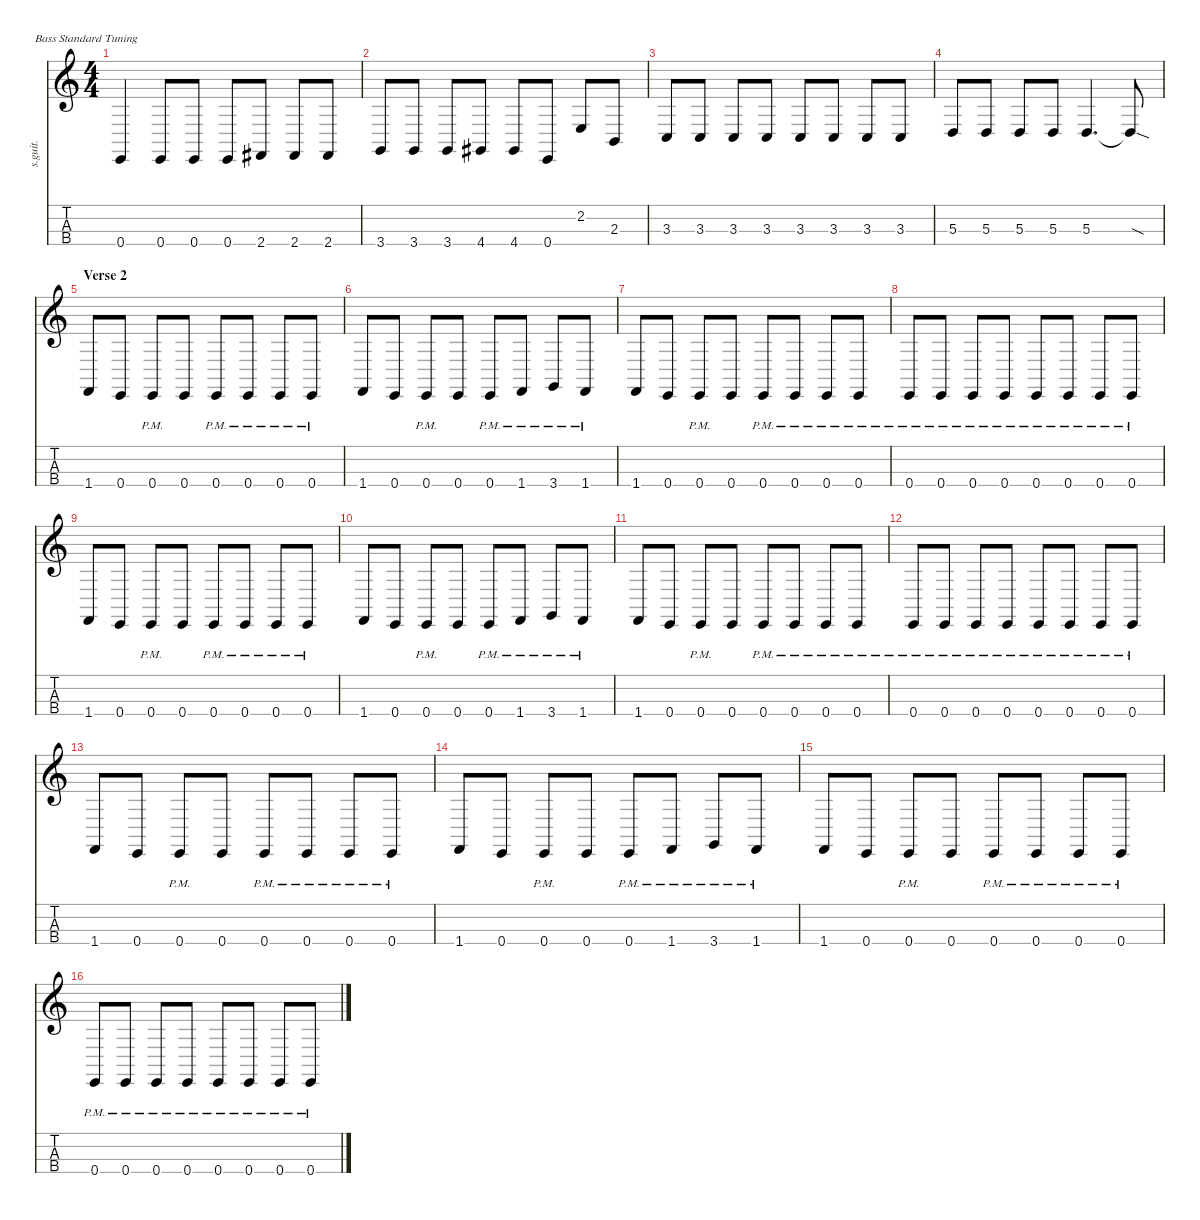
\defaultSystemsLayout 4
\hideDynamics
\bracketExtendMode nobrackets
\track ("Dave Ellefson" "s.guit.") {instrument electricbasspick}
\staff {score tabs}
\tuning (G2 D2 A1 E1)
\ts (4 4)
\tempo (140 hide)
\clef g2
\ks c
0.4.4{lyrics (0 "") lyrics (1 "") lyrics (2 "") lyrics (3 "") lyrics (4 "") dy fff} 0.4.8{lyrics (0 "") lyrics (1 "") lyrics (2 "") lyrics (3 "") lyrics (4 "")} 0.4.8{lyrics (0 "") lyrics (1 "") lyrics (2 "") lyrics (3 "") lyrics (4 "")} 0.4.8{lyrics (0 "") lyrics (1 "") lyrics (2 "") lyrics (3 "") lyrics (4 "")} 2.4{acc #}.8{lyrics (0 "") lyrics (1 "") lyrics (2 "") lyrics (3 "") lyrics (4 "")} 2.4{acc #}.8{lyrics (0 "") lyrics (1 "") lyrics (2 "") lyrics (3 "") lyrics (4 "")} 2.4{acc #}.8{lyrics (0 "") lyrics (1 "") lyrics (2 "") lyrics (3 "") lyrics (4 "")} |
3.4.8{lyrics (0 "") lyrics (1 "") lyrics (2 "") lyrics (3 "") lyrics (4 "")} 3.4.8{lyrics (0 "") lyrics (1 "") lyrics (2 "") lyrics (3 "") lyrics (4 "")} 3.4.8{lyrics (0 "") lyrics (1 "") lyrics (2 "") lyrics (3 "") lyrics (4 "")} 4.4{acc #}.8{lyrics (0 "") lyrics (1 "") lyrics (2 "") lyrics (3 "") lyrics (4 "")} 4.4{acc #}.8{lyrics (0 "") lyrics (1 "") lyrics (2 "") lyrics (3 "") lyrics (4 "")} 0.4.8{lyrics (0 "") lyrics (1 "") lyrics (2 "") lyrics (3 "") lyrics (4 "")} 2.2.8{lyrics (0 "") lyrics (1 "") lyrics (2 "") lyrics (3 "") lyrics (4 "")} 2.3.8{lyrics (0 "") lyrics (1 "") lyrics (2 "") lyrics (3 "") lyrics (4 "")} |
3.3.8{lyrics (0 "") lyrics (1 "") lyrics (2 "") lyrics (3 "") lyrics (4 "")} 3.3.8{lyrics (0 "") lyrics (1 "") lyrics (2 "") lyrics (3 "") lyrics (4 "")} 3.3.8{lyrics (0 "") lyrics (1 "") lyrics (2 "") lyrics (3 "") lyrics (4 "")} 3.3.8{lyrics (0 "") lyrics (1 "") lyrics (2 "") lyrics (3 "") lyrics (4 "")} 3.3.8{lyrics (0 "") lyrics (1 "") lyrics (2 "") lyrics (3 "") lyrics (4 "")} 3.3.8{lyrics (0 "") lyrics (1 "") lyrics (2 "") lyrics (3 "") lyrics (4 "")} 3.3.8{lyrics (0 "") lyrics (1 "") lyrics (2 "") lyrics (3 "") lyrics (4 "")} 3.3.8{lyrics (0 "") lyrics (1 "") lyrics (2 "") lyrics (3 "") lyrics (4 "")} |
5.3.8{lyrics (0 "") lyrics (1 "") lyrics (2 "") lyrics (3 "") lyrics (4 "")} 5.3.8{lyrics (0 "") lyrics (1 "") lyrics (2 "") lyrics (3 "") lyrics (4 "")} 5.3.8{lyrics (0 "") lyrics (1 "") lyrics (2 "") lyrics (3 "") lyrics (4 "")} 5.3.8{lyrics (0 "") lyrics (1 "") lyrics (2 "") lyrics (3 "") lyrics (4 "")} 5.3.4{d lyrics (0 "") lyrics (1 "") lyrics (2 "") lyrics (3 "") lyrics (4 "")} 5.3{sod t}.8{lyrics (0 "") lyrics (1 "") lyrics (2 "") lyrics (3 "") lyrics (4 "")} |
\section ("" "Verse 2")
1.4.8{lyrics (0 "") lyrics (1 "") lyrics (2 "") lyrics (3 "") lyrics (4 "")} 0.4.8{lyrics (0 "") lyrics (1 "") lyrics (2 "") lyrics (3 "") lyrics (4 "")} 0.4{pm}.8{lyrics (0 "") lyrics (1 "") lyrics (2 "") lyrics (3 "") lyrics (4 "")} 0.4.8{lyrics (0 "") lyrics (1 "") lyrics (2 "") lyrics (3 "") lyrics (4 "")} 0.4{pm}.8{lyrics (0 "") lyrics (1 "") lyrics (2 "") lyrics (3 "") lyrics (4 "")} 0.4{pm}.8{lyrics (0 "") lyrics (1 "") lyrics (2 "") lyrics (3 "") lyrics (4 "")} 0.4{pm}.8{lyrics (0 "") lyrics (1 "") lyrics (2 "") lyrics (3 "") lyrics (4 "")} 0.4{pm}.8{lyrics (0 "") lyrics (1 "") lyrics (2 "") lyrics (3 "") lyrics (4 "")} |
1.4.8{lyrics (0 "") lyrics (1 "") lyrics (2 "") lyrics (3 "") lyrics (4 "")} 0.4.8{lyrics (0 "") lyrics (1 "") lyrics (2 "") lyrics (3 "") lyrics (4 "")} 0.4{pm}.8{lyrics (0 "") lyrics (1 "") lyrics (2 "") lyrics (3 "") lyrics (4 "")} 0.4.8{lyrics (0 "") lyrics (1 "") lyrics (2 "") lyrics (3 "") lyrics (4 "")} 0.4{pm}.8{lyrics (0 "") lyrics (1 "") lyrics (2 "") lyrics (3 "") lyrics (4 "")} 1.4{pm}.8{lyrics (0 "") lyrics (1 "") lyrics (2 "") lyrics (3 "") lyrics (4 "")} 3.4{pm}.8{lyrics (0 "") lyrics (1 "") lyrics (2 "") lyrics (3 "") lyrics (4 "")} 1.4{pm}.8{lyrics (0 "") lyrics (1 "") lyrics (2 "") lyrics (3 "") lyrics (4 "")} |
1.4.8{lyrics (0 "") lyrics (1 "") lyrics (2 "") lyrics (3 "") lyrics (4 "")} 0.4.8{lyrics (0 "") lyrics (1 "") lyrics (2 "") lyrics (3 "") lyrics (4 "")} 0.4{pm}.8{lyrics (0 "") lyrics (1 "") lyrics (2 "") lyrics (3 "") lyrics (4 "")} 0.4.8{lyrics (0 "") lyrics (1 "") lyrics (2 "") lyrics (3 "") lyrics (4 "")} 0.4{pm}.8{lyrics (0 "") lyrics (1 "") lyrics (2 "") lyrics (3 "") lyrics (4 "")} 0.4{pm}.8{lyrics (0 "") lyrics (1 "") lyrics (2 "") lyrics (3 "") lyrics (4 "")} 0.4{pm}.8{lyrics (0 "") lyrics (1 "") lyrics (2 "") lyrics (3 "") lyrics (4 "")} 0.4{pm}.8{lyrics (0 "") lyrics (1 "") lyrics (2 "") lyrics (3 "") lyrics (4 "")} |
0.4{pm}.8{lyrics (0 "") lyrics (1 "") lyrics (2 "") lyrics (3 "") lyrics (4 "")} 0.4{pm}.8{lyrics (0 "") lyrics (1 "") lyrics (2 "") lyrics (3 "") lyrics (4 "")} 0.4{pm}.8{lyrics (0 "") lyrics (1 "") lyrics (2 "") lyrics (3 "") lyrics (4 "")} 0.4{pm}.8{lyrics (0 "") lyrics (1 "") lyrics (2 "") lyrics (3 "") lyrics (4 "")} 0.4{pm}.8{lyrics (0 "") lyrics (1 "") lyrics (2 "") lyrics (3 "") lyrics (4 "")} 0.4{pm}.8{lyrics (0 "") lyrics (1 "") lyrics (2 "") lyrics (3 "") lyrics (4 "")} 0.4{pm}.8{lyrics (0 "") lyrics (1 "") lyrics (2 "") lyrics (3 "") lyrics (4 "")} 0.4{pm}.8{lyrics (0 "") lyrics (1 "") lyrics (2 "") lyrics (3 "") lyrics (4 "")} |
1.4.8{lyrics (0 "") lyrics (1 "") lyrics (2 "") lyrics (3 "") lyrics (4 "")} 0.4.8{lyrics (0 "") lyrics (1 "") lyrics (2 "") lyrics (3 "") lyrics (4 "")} 0.4{pm}.8{lyrics (0 "") lyrics (1 "") lyrics (2 "") lyrics (3 "") lyrics (4 "")} 0.4.8{lyrics (0 "") lyrics (1 "") lyrics (2 "") lyrics (3 "") lyrics (4 "")} 0.4{pm}.8{lyrics (0 "") lyrics (1 "") lyrics (2 "") lyrics (3 "") lyrics (4 "")} 0.4{pm}.8{lyrics (0 "") lyrics (1 "") lyrics (2 "") lyrics (3 "") lyrics (4 "")} 0.4{pm}.8{lyrics (0 "") lyrics (1 "") lyrics (2 "") lyrics (3 "") lyrics (4 "")} 0.4{pm}.8{lyrics (0 "") lyrics (1 "") lyrics (2 "") lyrics (3 "") lyrics (4 "")} |
1.4.8{lyrics (0 "") lyrics (1 "") lyrics (2 "") lyrics (3 "") lyrics (4 "")} 0.4.8{lyrics (0 "") lyrics (1 "") lyrics (2 "") lyrics (3 "") lyrics (4 "")} 0.4{pm}.8{lyrics (0 "") lyrics (1 "") lyrics (2 "") lyrics (3 "") lyrics (4 "")} 0.4.8{lyrics (0 "") lyrics (1 "") lyrics (2 "") lyrics (3 "") lyrics (4 "")} 0.4{pm}.8{lyrics (0 "") lyrics (1 "") lyrics (2 "") lyrics (3 "") lyrics (4 "")} 1.4{pm}.8{lyrics (0 "") lyrics (1 "") lyrics (2 "") lyrics (3 "") lyrics (4 "")} 3.4{pm}.8{lyrics (0 "") lyrics (1 "") lyrics (2 "") lyrics (3 "") lyrics (4 "")} 1.4{pm}.8{lyrics (0 "") lyrics (1 "") lyrics (2 "") lyrics (3 "") lyrics (4 "")} |
1.4.8{lyrics (0 "") lyrics (1 "") lyrics (2 "") lyrics (3 "") lyrics (4 "")} 0.4.8{lyrics (0 "") lyrics (1 "") lyrics (2 "") lyrics (3 "") lyrics (4 "")} 0.4{pm}.8{lyrics (0 "") lyrics (1 "") lyrics (2 "") lyrics (3 "") lyrics (4 "")} 0.4.8{lyrics (0 "") lyrics (1 "") lyrics (2 "") lyrics (3 "") lyrics (4 "")} 0.4{pm}.8{lyrics (0 "") lyrics (1 "") lyrics (2 "") lyrics (3 "") lyrics (4 "")} 0.4{pm}.8{lyrics (0 "") lyrics (1 "") lyrics (2 "") lyrics (3 "") lyrics (4 "")} 0.4{pm}.8{lyrics (0 "") lyrics (1 "") lyrics (2 "") lyrics (3 "") lyrics (4 "")} 0.4{pm}.8{lyrics (0 "") lyrics (1 "") lyrics (2 "") lyrics (3 "") lyrics (4 "")} |
0.4{pm}.8{lyrics (0 "") lyrics (1 "") lyrics (2 "") lyrics (3 "") lyrics (4 "")} 0.4{pm}.8{lyrics (0 "") lyrics (1 "") lyrics (2 "") lyrics (3 "") lyrics (4 "")} 0.4{pm}.8{lyrics (0 "") lyrics (1 "") lyrics (2 "") lyrics (3 "") lyrics (4 "")} 0.4{pm}.8{lyrics (0 "") lyrics (1 "") lyrics (2 "") lyrics (3 "") lyrics (4 "")} 0.4{pm}.8{lyrics (0 "") lyrics (1 "") lyrics (2 "") lyrics (3 "") lyrics (4 "")} 0.4{pm}.8{lyrics (0 "") lyrics (1 "") lyrics (2 "") lyrics (3 "") lyrics (4 "")} 0.4{pm}.8{lyrics (0 "") lyrics (1 "") lyrics (2 "") lyrics (3 "") lyrics (4 "")} 0.4{pm}.8{lyrics (0 "") lyrics (1 "") lyrics (2 "") lyrics (3 "") lyrics (4 "")} |
1.4.8{lyrics (0 "") lyrics (1 "") lyrics (2 "") lyrics (3 "") lyrics (4 "")} 0.4.8{lyrics (0 "") lyrics (1 "") lyrics (2 "") lyrics (3 "") lyrics (4 "")} 0.4{pm}.8{lyrics (0 "") lyrics (1 "") lyrics (2 "") lyrics (3 "") lyrics (4 "")} 0.4.8{lyrics (0 "") lyrics (1 "") lyrics (2 "") lyrics (3 "") lyrics (4 "")} 0.4{pm}.8{lyrics (0 "") lyrics (1 "") lyrics (2 "") lyrics (3 "") lyrics (4 "")} 0.4{pm}.8{lyrics (0 "") lyrics (1 "") lyrics (2 "") lyrics (3 "") lyrics (4 "")} 0.4{pm}.8{lyrics (0 "") lyrics (1 "") lyrics (2 "") lyrics (3 "") lyrics (4 "")} 0.4{pm}.8{lyrics (0 "") lyrics (1 "") lyrics (2 "") lyrics (3 "") lyrics (4 "")} |
1.4.8{lyrics (0 "") lyrics (1 "") lyrics (2 "") lyrics (3 "") lyrics (4 "")} 0.4.8{lyrics (0 "") lyrics (1 "") lyrics (2 "") lyrics (3 "") lyrics (4 "")} 0.4{pm}.8{lyrics (0 "") lyrics (1 "") lyrics (2 "") lyrics (3 "") lyrics (4 "")} 0.4.8{lyrics (0 "") lyrics (1 "") lyrics (2 "") lyrics (3 "") lyrics (4 "")} 0.4{pm}.8{lyrics (0 "") lyrics (1 "") lyrics (2 "") lyrics (3 "") lyrics (4 "")} 1.4{pm}.8{lyrics (0 "") lyrics (1 "") lyrics (2 "") lyrics (3 "") lyrics (4 "")} 3.4{pm}.8{lyrics (0 "") lyrics (1 "") lyrics (2 "") lyrics (3 "") lyrics (4 "")} 1.4{pm}.8{lyrics (0 "") lyrics (1 "") lyrics (2 "") lyrics (3 "") lyrics (4 "")} |
1.4.8{lyrics (0 "") lyrics (1 "") lyrics (2 "") lyrics (3 "") lyrics (4 "")} 0.4.8{lyrics (0 "") lyrics (1 "") lyrics (2 "") lyrics (3 "") lyrics (4 "")} 0.4{pm}.8{lyrics (0 "") lyrics (1 "") lyrics (2 "") lyrics (3 "") lyrics (4 "")} 0.4.8{lyrics (0 "") lyrics (1 "") lyrics (2 "") lyrics (3 "") lyrics (4 "")} 0.4{pm}.8{lyrics (0 "") lyrics (1 "") lyrics (2 "") lyrics (3 "") lyrics (4 "")} 0.4{pm}.8{lyrics (0 "") lyrics (1 "") lyrics (2 "") lyrics (3 "") lyrics (4 "")} 0.4{pm}.8{lyrics (0 "") lyrics (1 "") lyrics (2 "") lyrics (3 "") lyrics (4 "")} 0.4{pm}.8{lyrics (0 "") lyrics (1 "") lyrics (2 "") lyrics (3 "") lyrics (4 "")} |
0.4{pm}.8{lyrics (0 "") lyrics (1 "") lyrics (2 "") lyrics (3 "") lyrics (4 "")} 0.4{pm}.8{lyrics (0 "") lyrics (1 "") lyrics (2 "") lyrics (3 "") lyrics (4 "")} 0.4{pm}.8{lyrics (0 "") lyrics (1 "") lyrics (2 "") lyrics (3 "") lyrics (4 "")} 0.4{pm}.8{lyrics (0 "") lyrics (1 "") lyrics (2 "") lyrics (3 "") lyrics (4 "")} 0.4{pm}.8{lyrics (0 "") lyrics (1 "") lyrics (2 "") lyrics (3 "") lyrics (4 "")} 0.4{pm}.8{lyrics (0 "") lyrics (1 "") lyrics (2 "") lyrics (3 "") lyrics (4 "")} 0.4{pm}.8{lyrics (0 "") lyrics (1 "") lyrics (2 "") lyrics (3 "") lyrics (4 "")} 0.4{pm}.8{lyrics (0 "") lyrics (1 "") lyrics (2 "") lyrics (3 "") lyrics (4 "")}
